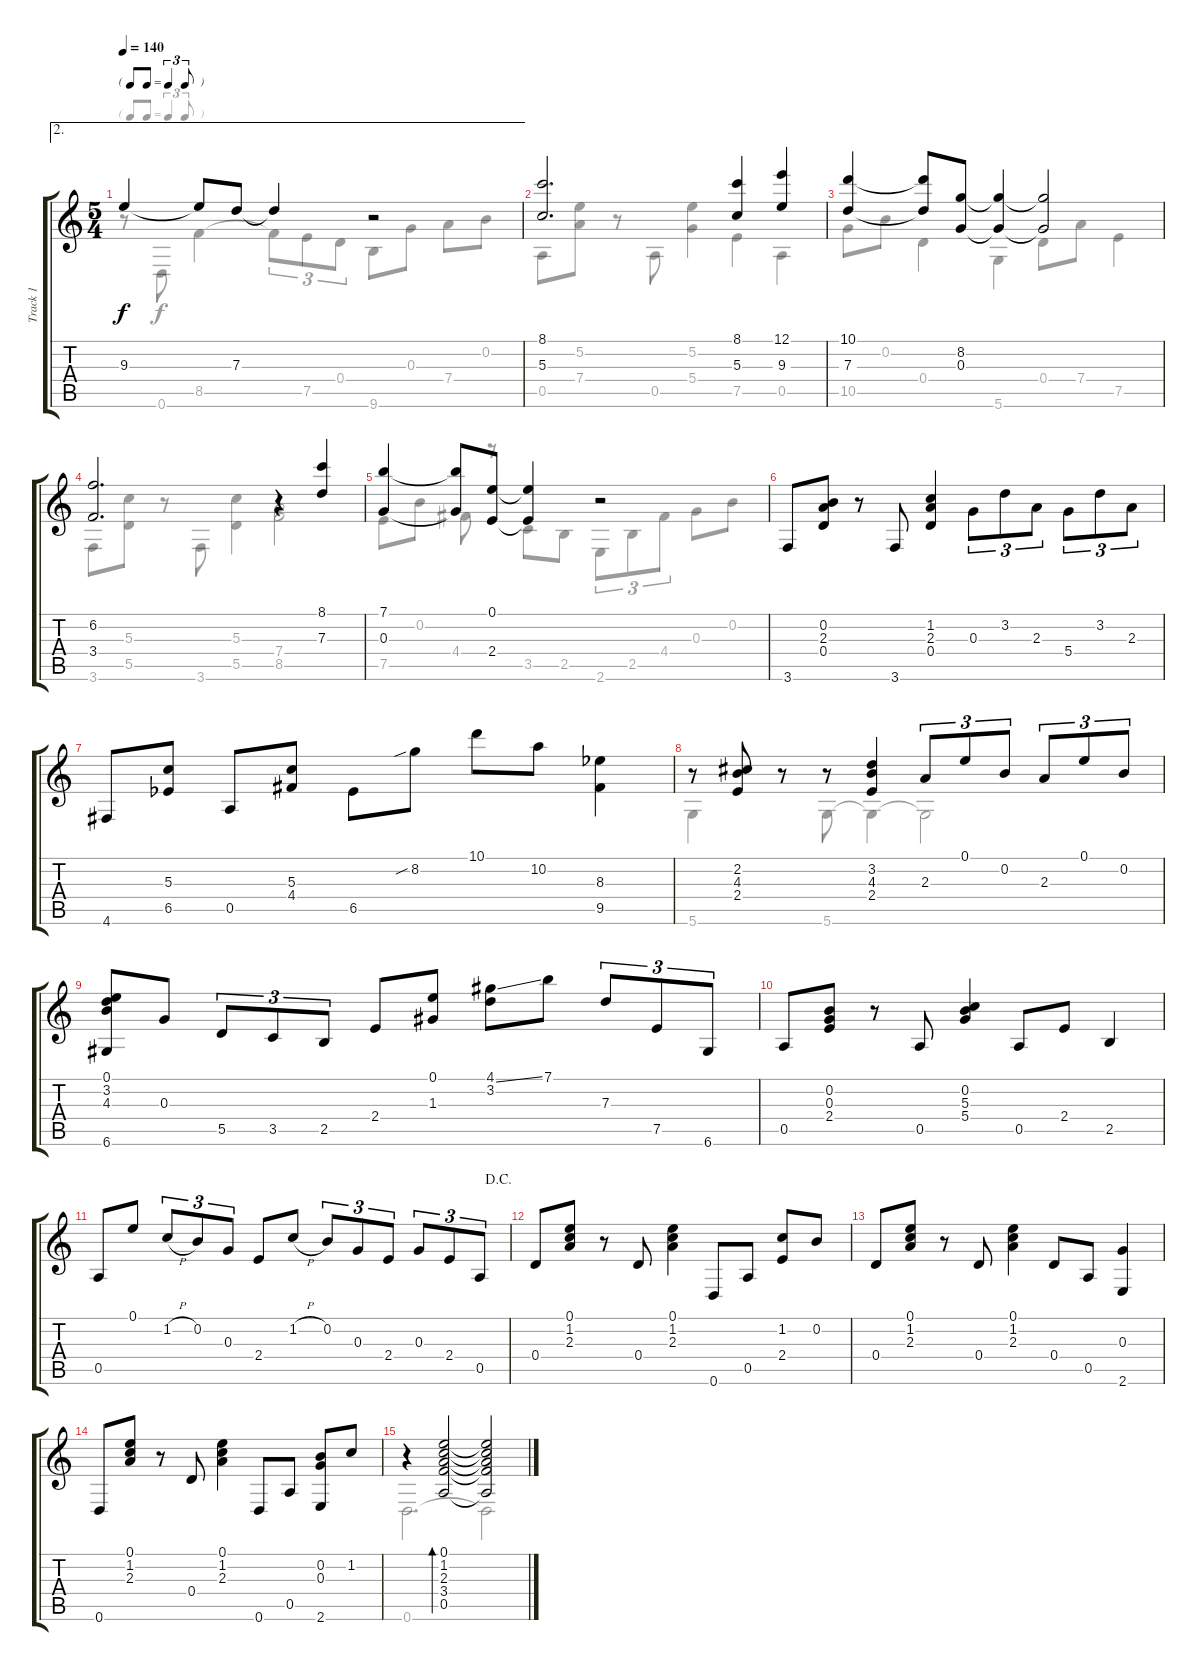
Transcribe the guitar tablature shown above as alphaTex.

\track ("Track 1" "Track 1") {instrument acousticguitarsteel}
\staff {score tabs}
\tuning (E4 B3 G3 D3 A2 D2) {hide}
\voice
\ae 2
\ts (5 4)
\tf triplet8th
\tempo 140
\clef g2
\ks c
9.3.4{dy f} 9.3{t}.8 7.3.8 7.3{t}.4 r.2 |
(8.1 5.3).2{d} (8.1 5.3).4 (12.1 9.3).4 |
(10.1 7.3).4 (10.1{t} 7.3{t}).8 (8.2 0.3).8 (8.2{t} 0.3{t}).4 (8.2{t} 0.3{t}).2 |
(6.2 3.4).2{d} r.4 (8.1 7.3).4 |
(7.1 0.3).4 (7.1{t} 0.3{t}).8 (0.1 2.4).8 (0.1{t} 2.4{t}).4 r.2 |
3.6.8 (0.2 2.3 0.4).8 r.8 3.6.8 (1.2 2.3 0.4).4 0.3.8{tu (3 2)} 3.2.8{tu (3 2)} 2.3.8{tu (3 2)} 5.4.8{tu (3 2)} 3.2.8{tu (3 2)} 2.3.8{tu (3 2)} |
4.6.8 (5.3 6.5{acc b}).8 0.5.8 (5.3 4.4).8 6.5{acc b}.8 8.2{sib}.8 10.1.8 10.2.8 (8.3{acc b} 9.5).4 |
r.8 (2.2 4.3 2.4).8 r.8 r.8 (3.2 4.3 2.4).4 2.3.8{tu (3 2)} 0.1.8{tu (3 2)} 0.2.8{tu (3 2)} 2.3.8{tu (3 2)} 0.1.8{tu (3 2)} 0.2.8{tu (3 2)} |
(0.1 3.2 4.3 6.6).8 0.3.8 5.5.8{tu (3 2)} 3.5.8{tu (3 2)} 2.5.8{tu (3 2)} 2.4.8 (0.1 1.3).8 (4.1{ss} 3.2).8 7.1.8 7.3.8{tu (3 2)} 7.5.8{tu (3 2)} 6.6.8{tu (3 2)} |
0.5.8 (0.2 0.3 2.4).8 r.8 0.5.8 (0.2 5.3 5.4).4 0.5.8 2.4.8 2.5.4 |
\jump dacapo
0.5.8 0.1.8 1.2{h}.8{tu (3 2)} 0.2.8{tu (3 2)} 0.3.8{tu (3 2)} 2.4.8 1.2{h}.8 0.2.8{tu (3 2)} 0.3.8{tu (3 2)} 2.4.8{tu (3 2)} 0.3.8{tu (3 2)} 2.4.8{tu (3 2)} 0.5.8{tu (3 2)} |
0.4.8 (0.1 1.2 2.3).8 r.8 0.4.8 (0.1 1.2 2.3).4 0.6.8 0.5.8 (1.2 2.4).8 0.2.8 |
0.4.8 (0.1 1.2 2.3).8 r.8 0.4.8 (0.1 1.2 2.3).4 0.4.8 0.5.8 (0.3 2.6).4 |
0.6.8 (0.1 1.2 2.3).8 r.8 0.4.8 (0.1 1.2 2.3).4 0.6.8 0.5.8 (0.2 0.3 2.6).8 1.2.8 |
r.4 (0.1 1.2 2.3 3.4 0.5).2{bd 120} (0.1{t} 1.2{t} 2.3{t} 3.4{t} 0.5{t}).2
\voice
\clef g2
\ottava regular
\simile none
\ks c
r.8{dy f} 0.6.8 8.5.4 8.5{t}.8{tu (3 2)} 7.5.8{tu (3 2)} 0.4.8{tu (3 2)} 9.6.8 0.3.8 7.4.8 0.2.8 |
0.5.8 (5.2 7.4).8 r.8 0.5.8 (5.2 5.4).4 7.5.4 0.5.4 |
10.5.8 0.2.8 0.4.4 5.6.4 0.4.8 7.4.8 7.5.4 |
3.6.8 (5.3 5.5).8 r.8 3.6.8 (5.3 5.5).4 (7.4 8.5).2 |
7.5.8 0.2.8 4.4.8 r.8 3.5.8 2.5.8 2.6.8{tu (3 2)} 2.5.8{tu (3 2)} 4.4.8{tu (3 2)} 0.3.8 0.2.8 |
|
|
5.6.4 r.8 5.6.8 5.6{t}.4 5.6{t}.2 |
|
|
|
|
|
|
0.6.2{d} 0.6{t}.2
